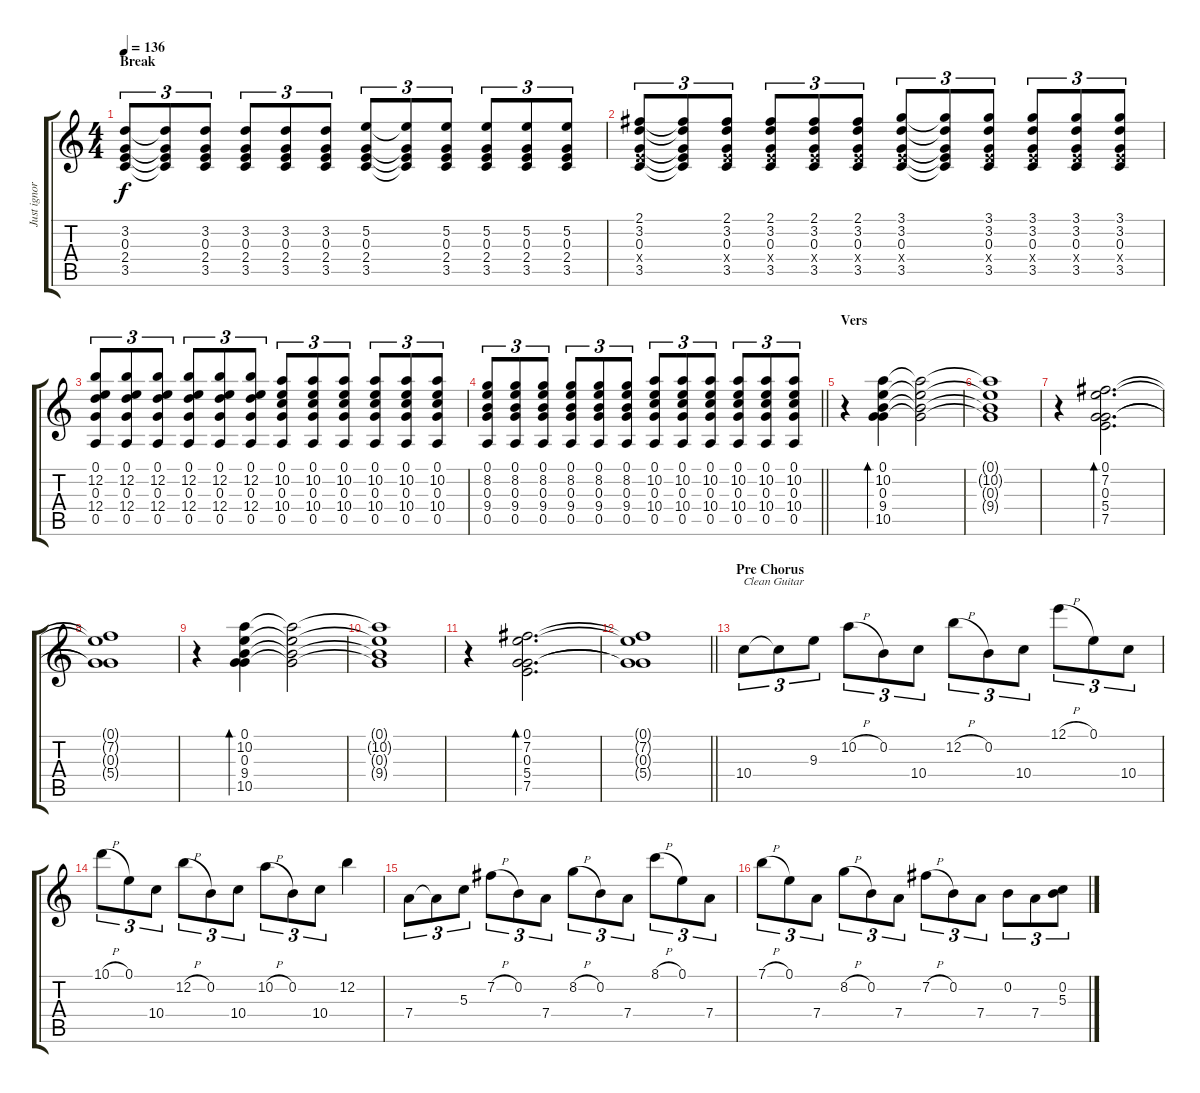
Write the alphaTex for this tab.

\track ("Just ignore this Track" "Just ignor") {instrument electricguitarclean}
\staff {score tabs}
\tuning (E4 B3 G3 D3 A2 D2) {hide}
\ts (4 4)
\section ("" "Break")
\tempo 136
\clef g2
\ks c
(3.2 0.3 2.4 3.5).8{tu (3 2) dy f} (3.2{t} 0.3{t} 2.4{t} 3.5{t}).8{tu (3 2)} (3.2 0.3 2.4 3.5).8{tu (3 2)} (3.2 0.3 2.4 3.5).8{tu (3 2)} (3.2 0.3 2.4 3.5).8{tu (3 2)} (3.2 0.3 2.4 3.5).8{tu (3 2)} (5.2 0.3 2.4 3.5).8{tu (3 2)} (5.2{t} 0.3{t} 2.4{t} 3.5{t}).8{tu (3 2)} (5.2 0.3 2.4 3.5).8{tu (3 2)} (5.2 0.3 2.4 3.5).8{tu (3 2)} (5.2 0.3 2.4 3.5).8{tu (3 2)} (5.2 0.3 2.4 3.5).8{tu (3 2)} |
(2.1 3.2 0.3 2.4{x} 3.5).8{tu (3 2)} (2.1{t} 3.2{t} 0.3{t} 2.4{t} 3.5{t}).8{tu (3 2)} (2.1 3.2 0.3 2.4{x} 3.5).8{tu (3 2)} (2.1 3.2 0.3 2.4{x} 3.5).8{tu (3 2)} (2.1 3.2 0.3 2.4{x} 3.5).8{tu (3 2)} (2.1 3.2 0.3 2.4{x} 3.5).8{tu (3 2)} (3.1 3.2 0.3 2.4{x} 3.5).8{tu (3 2)} (3.1{t} 3.2{t} 0.3{t} 2.4{t} 3.5{t}).8{tu (3 2)} (3.1 3.2 0.3 2.4{x} 3.5).8{tu (3 2)} (3.1 3.2 0.3 2.4{x} 3.5).8{tu (3 2)} (3.1 3.2 0.3 2.4{x} 3.5).8{tu (3 2)} (3.1 3.2 0.3 2.4{x} 3.5).8{tu (3 2)} |
(0.1 12.2 0.3 12.4 0.5).8{tu (3 2)} (0.1 12.2 0.3 12.4 0.5).8{tu (3 2)} (0.1 12.2 0.3 12.4 0.5).8{tu (3 2)} (0.1 12.2 0.3 12.4 0.5).8{tu (3 2)} (0.1 12.2 0.3 12.4 0.5).8{tu (3 2)} (0.1 12.2 0.3 12.4 0.5).8{tu (3 2)} (0.1 10.2 0.3 10.4 0.5).8{tu (3 2)} (0.1 10.2 0.3 10.4 0.5).8{tu (3 2)} (0.1 10.2 0.3 10.4 0.5).8{tu (3 2)} (0.1 10.2 0.3 10.4 0.5).8{tu (3 2)} (0.1 10.2 0.3 10.4 0.5).8{tu (3 2)} (0.1 10.2 0.3 10.4 0.5).8{tu (3 2)} |
\barLineRight lightlight
(0.1 8.2 0.3 9.4 0.5).8{tu (3 2)} (0.1 8.2 0.3 9.4 0.5).8{tu (3 2)} (0.1 8.2 0.3 9.4 0.5).8{tu (3 2)} (0.1 8.2 0.3 9.4 0.5).8{tu (3 2)} (0.1 8.2 0.3 9.4 0.5).8{tu (3 2)} (0.1 8.2 0.3 9.4 0.5).8{tu (3 2)} (0.1 10.2 0.3 10.4 0.5).8{tu (3 2)} (0.1 10.2 0.3 10.4 0.5).8{tu (3 2)} (0.1 10.2 0.3 10.4 0.5).8{tu (3 2)} (0.1 10.2 0.3 10.4 0.5).8{tu (3 2)} (0.1 10.2 0.3 10.4 0.5).8{tu (3 2)} (0.1 10.2 0.3 10.4 0.5).8{tu (3 2)} |
\section ("" "Vers")
r.4 (0.1 10.2 0.3 9.4 10.5).4{bd 240} (0.1{t} 10.2{t} 0.3{t} 9.4{t}).2 |
(0.1{t} 10.2{t} 0.3{t} 9.4{t}).1 |
r.4 (0.1 7.2 0.3 5.4 7.5).2{d bd 240} |
(0.1{t} 7.2{t} 0.3{t} 5.4{t}).1 |
r.4 (0.1 10.2 0.3 9.4 10.5).4{bd 240} (0.1{t} 10.2{t} 0.3{t} 9.4{t}).2 |
(0.1{t} 10.2{t} 0.3{t} 9.4{t}).1 |
r.4 (0.1 7.2 0.3 5.4 7.5).2{d bd 240} |
\barLineRight lightlight
(0.1{t} 7.2{t} 0.3{t} 5.4{t}).1 |
\section ("" "Pre Chorus")
10.4.8{tu (3 2) txt "Clean Guitar" instrument electricguitarclean} 10.4{t}.8{tu (3 2)} 9.3.8{tu (3 2)} 10.2{h}.8{tu (3 2)} 0.2.8{tu (3 2)} 10.4.8{tu (3 2)} 12.2{h}.8{tu (3 2)} 0.2.8{tu (3 2)} 10.4.8{tu (3 2)} 12.1{h}.8{tu (3 2)} 0.1.8{tu (3 2)} 10.4.8{tu (3 2)} |
10.1{h}.8{tu (3 2)} 0.1.8{tu (3 2)} 10.4.8{tu (3 2)} 12.2{h}.8{tu (3 2)} 0.2.8{tu (3 2)} 10.4.8{tu (3 2)} 10.2{h}.8{tu (3 2)} 0.2.8{tu (3 2)} 10.4.8{tu (3 2)} 12.2.4 |
7.4.8{tu (3 2)} 7.4{t}.8{tu (3 2)} 5.3.8{tu (3 2)} 7.2{h}.8{tu (3 2)} 0.2.8{tu (3 2)} 7.4.8{tu (3 2)} 8.2{h}.8{tu (3 2)} 0.2.8{tu (3 2)} 7.4.8{tu (3 2)} 8.1{h}.8{tu (3 2)} 0.1.8{tu (3 2)} 7.4.8{tu (3 2)} |
7.1{h}.8{tu (3 2)} 0.1.8{tu (3 2)} 7.4.8{tu (3 2)} 8.2{h}.8{tu (3 2)} 0.2.8{tu (3 2)} 7.4.8{tu (3 2)} 7.2{h}.8{tu (3 2)} 0.2.8{tu (3 2)} 7.4.8{tu (3 2)} 0.2.8{tu (3 2)} 7.4.8{tu (3 2)} (0.2 5.3).8{tu (3 2)}
